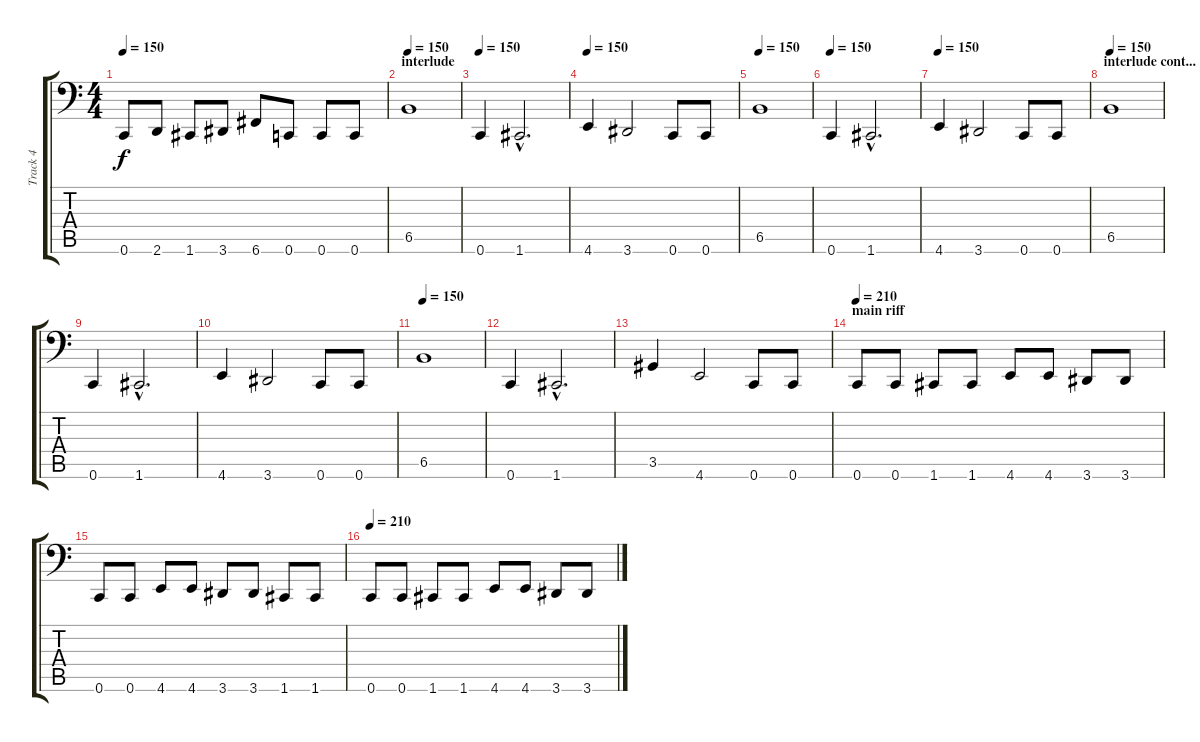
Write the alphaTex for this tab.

\track ("Track 4" "Track 4") {instrument electricbassfinger}
\staff {score tabs}
\tuning (C3 G2 Eb2 Bb1 F1 C1) {hide}
\ts (4 4)
\tempo 150
\clef f4
\ks c
0.6.8{dy f} 2.6.8 1.6.8 3.6.8 6.6.8 0.6.8 0.6.8 0.6.8 |
\section ("" "interlude")
\tempo 150
6.5.1 |
\tempo 150
0.6.4 1.6{hac}.2{d} |
\tempo 150
4.6.4 3.6.2 0.6.8 0.6.8 |
\tempo 150
6.5.1 |
\tempo 150
0.6.4 1.6{hac}.2{d} |
\tempo 150
4.6.4 3.6.2 0.6.8 0.6.8 |
\section ("" "interlude cont...")
\tempo 150
6.5.1 |
0.6.4 1.6{hac}.2{d} |
4.6.4 3.6.2 0.6.8 0.6.8 |
\tempo 150
6.5.1 |
0.6.4 1.6{hac}.2{d} |
3.5.4 4.6.2 0.6.8 0.6.8 |
\section ("" "main riff")
\tempo 210
0.6.8 0.6.8 1.6.8 1.6.8 4.6.8 4.6.8 3.6.8 3.6.8 |
0.6.8 0.6.8 4.6.8 4.6.8 3.6.8 3.6.8 1.6.8 1.6.8 |
\tempo 210
0.6.8 0.6.8 1.6.8 1.6.8 4.6.8 4.6.8 3.6.8 3.6.8
